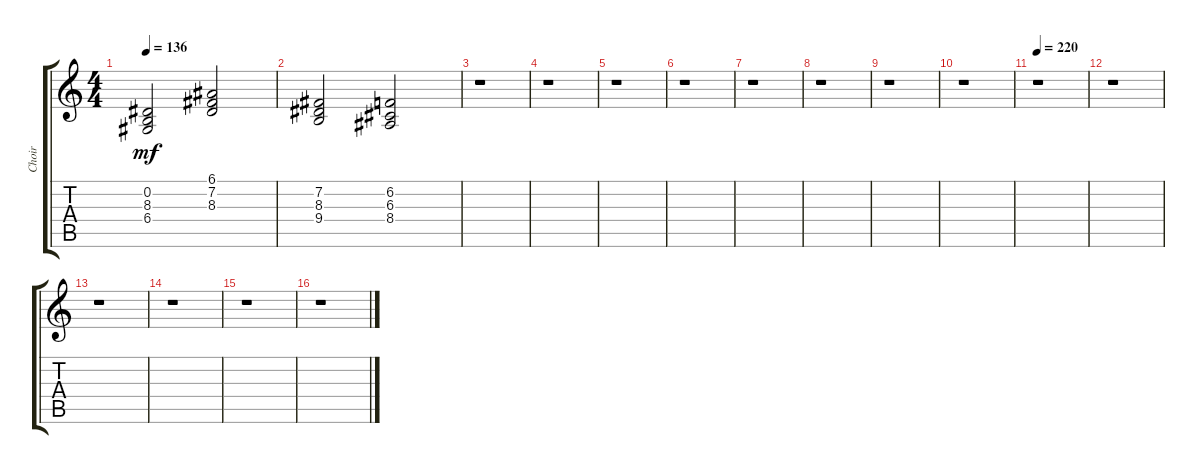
\track ("Choir" "Choir") {instrument choiraahs}
\staff {score tabs}
\tuning (E4 B3 G3 D3 A2 E2) {hide}
\ts (4 4)
\tempo 136
\clef g2
\ks c
(0.2 8.3 6.4).2{dy mf} (6.1 7.2 8.3).2 |
(7.2 8.3 9.4).2 (6.2 6.3 8.4).2 |
r.1 |
r.1 |
r.1 |
r.1 |
r.1 |
r.1 |
r.1 |
r.1 |
\tempo 220
r.1 |
r.1 |
r.1 |
r.1 |
r.1 |
r.1
